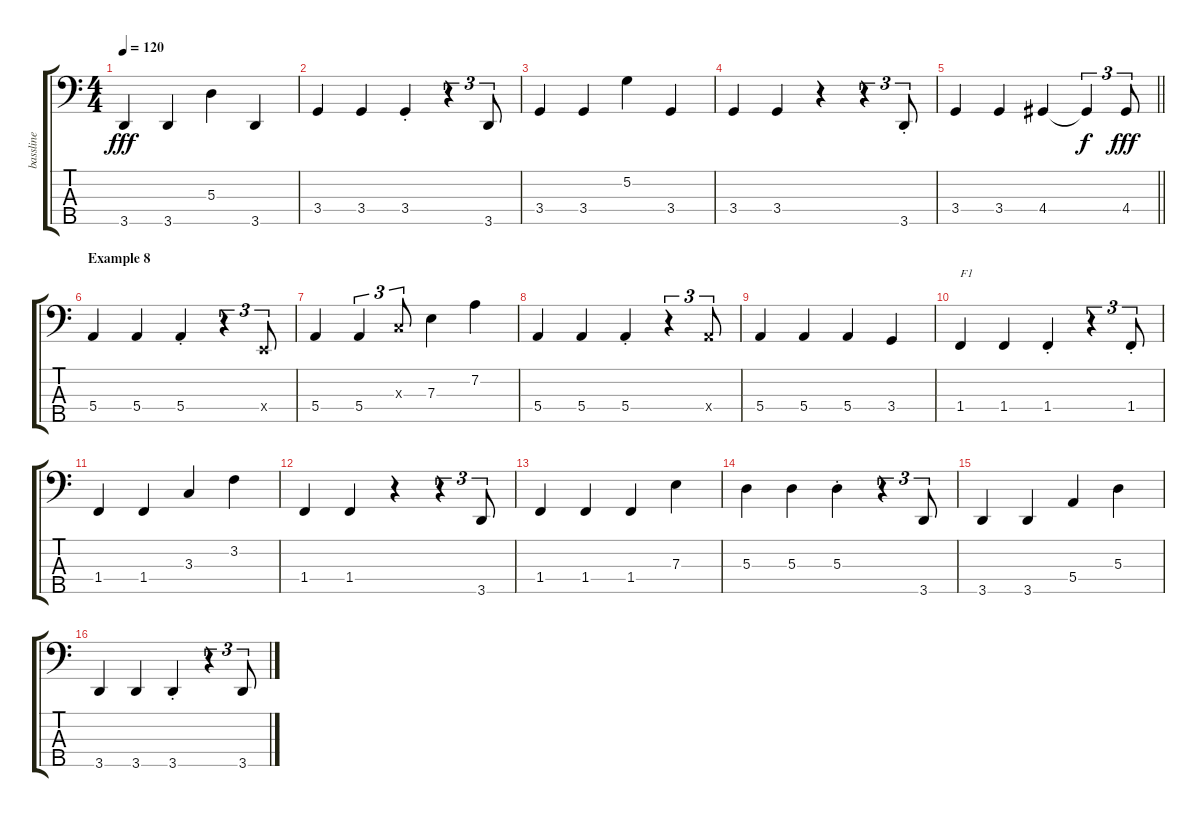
\track ("bassline" "bassline") {instrument electricbassfinger}
\staff {score tabs}
\tuning (G2 D2 A1 E1 B0) {hide}
\ts (4 4)
\tempo 120
\clef f4
\ks c
3.5.4{dy fff} 3.5.4 5.3.4 3.5.4 |
3.4.4 3.4.4 3.4{st}.4 r.4{tu (3 2)} 3.5.8{tu (3 2)} |
3.4.4 3.4.4 5.2.4 3.4.4 |
3.4.4 3.4.4 r.4 r.4{tu (3 2)} 3.5{st}.8{tu (3 2)} |
\barLineRight lightlight
3.4.4 3.4.4 4.4.4 4.4{t}.4{tu (3 2) dy f} 4.4.8{tu (3 2) dy fff} |
\section ("" "Example 8")
5.4.4 5.4.4 5.4{st}.4 r.4{tu (3 2)} 0.4{x}.8{tu (3 2)} |
5.4.4 5.4.4{tu (3 2)} 3.3{x}.8{tu (3 2)} 7.3.4 7.2.4 |
5.4.4 5.4.4 5.4{st}.4 r.4{tu (3 2)} 5.4{x}.8{tu (3 2)} |
5.4.4 5.4.4 5.4.4 3.4.4 |
1.4.4{txt "F1"} 1.4.4 1.4{st}.4 r.4{tu (3 2)} 1.4{st}.8{tu (3 2)} |
1.4.4 1.4.4 3.3.4 3.2.4 |
1.4.4 1.4.4 r.4 r.4{tu (3 2)} 3.5.8{tu (3 2)} |
1.4.4 1.4.4 1.4.4 7.3.4 |
5.3.4 5.3.4 5.3{st}.4 r.4{tu (3 2)} 3.5.8{tu (3 2)} |
3.5.4 3.5.4 5.4.4 5.3.4 |
3.5.4 3.5.4 3.5{st}.4 r.4{tu (3 2)} 3.5.8{tu (3 2)}
